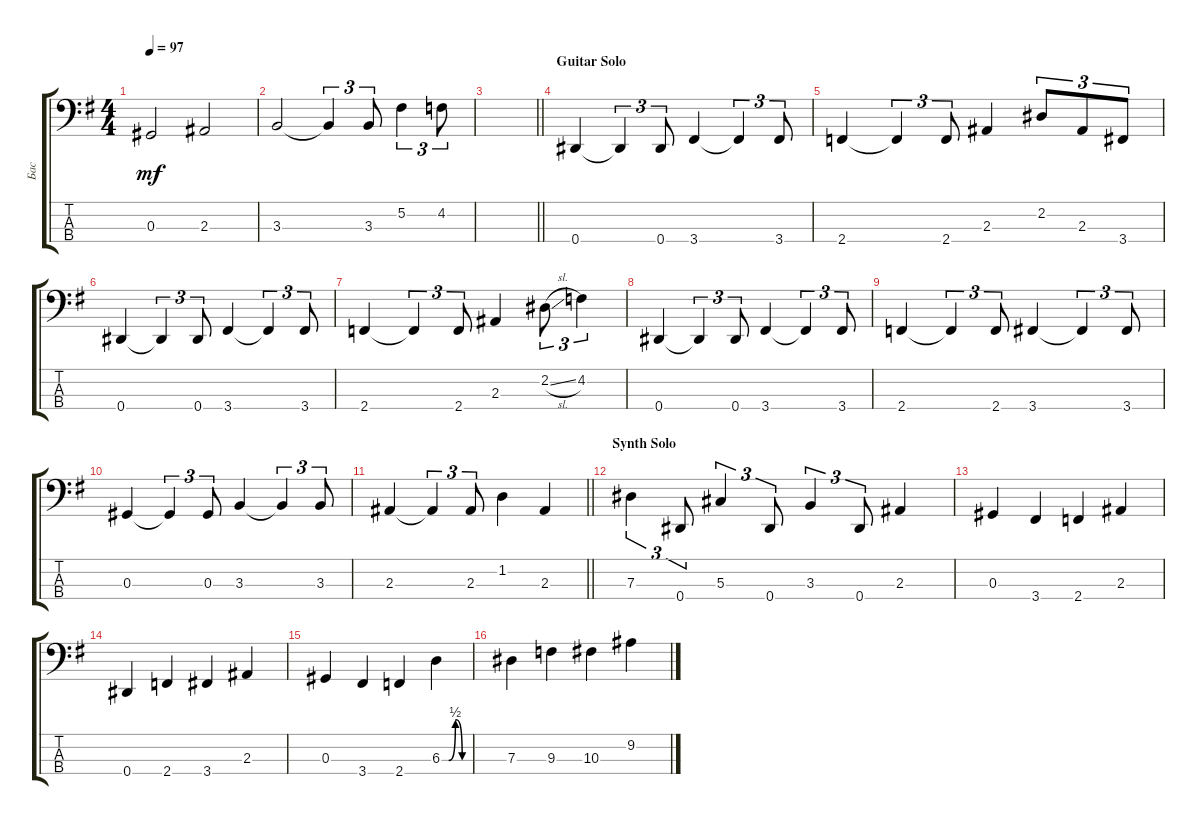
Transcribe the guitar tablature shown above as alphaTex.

\track ("Бас" "Бас") {instrument electricbassfinger}
\staff {score tabs}
\tuning (Gb2 Db2 Ab1 Eb1) {hide}
\ts (4 4)
\tempo 97
\clef f4
\ks eminor
0.3.2{dy mf} 2.3.2 |
3.3.2 3.3{t}.4{tu (3 2)} 3.3.8{tu (3 2)} 5.2.4{tu (3 2)} 4.2.8{tu (3 2)} |
\barLineRight lightlight
|
\section ("" "Guitar Solo")
0.4.4 0.4{t}.4{tu (3 2)} 0.4.8{tu (3 2)} 3.4.4 3.4{t}.4{tu (3 2)} 3.4.8{tu (3 2)} |
2.4.4 2.4{t}.4{tu (3 2)} 2.4.8{tu (3 2)} 2.3.4 2.2.8{tu (3 2)} 2.3.8{tu (3 2)} 3.4.8{tu (3 2)} |
0.4.4 0.4{t}.4{tu (3 2)} 0.4.8{tu (3 2)} 3.4.4 3.4{t}.4{tu (3 2)} 3.4.8{tu (3 2)} |
2.4.4 2.4{t}.4{tu (3 2)} 2.4.8{tu (3 2)} 2.3.4 2.2{sl}.8{tu (3 2)} 4.2.4{tu (3 2)} |
0.4.4 0.4{t}.4{tu (3 2)} 0.4.8{tu (3 2)} 3.4.4 3.4{t}.4{tu (3 2)} 3.4.8{tu (3 2)} |
2.4.4 2.4{t}.4{tu (3 2)} 2.4.8{tu (3 2)} 3.4.4 3.4{t}.4{tu (3 2)} 3.4.8{tu (3 2)} |
0.3.4 0.3{t}.4{tu (3 2)} 0.3.8{tu (3 2)} 3.3.4 3.3{t}.4{tu (3 2)} 3.3.8{tu (3 2)} |
\barLineRight lightlight
2.3.4 2.3{t}.4{tu (3 2)} 2.3.8{tu (3 2)} 1.2.4 2.3.4 |
\section ("" "Synth Solo")
7.3.4{tu (3 2)} 0.4.8{tu (3 2)} 5.3.4{tu (3 2)} 0.4.8{tu (3 2)} 3.3.4{tu (3 2)} 0.4.8{tu (3 2)} 2.3.4 |
0.3.4 3.4.4 2.4.4 2.3.4 |
0.4.4 2.4.4 3.4.4 2.3.4 |
0.3.4 3.4.4 2.4.4 6.3{be (custom 0 0 15 0 30 2 45 0 60 0)}.4 |
7.3.4 9.3.4 10.3.4 9.2.4
